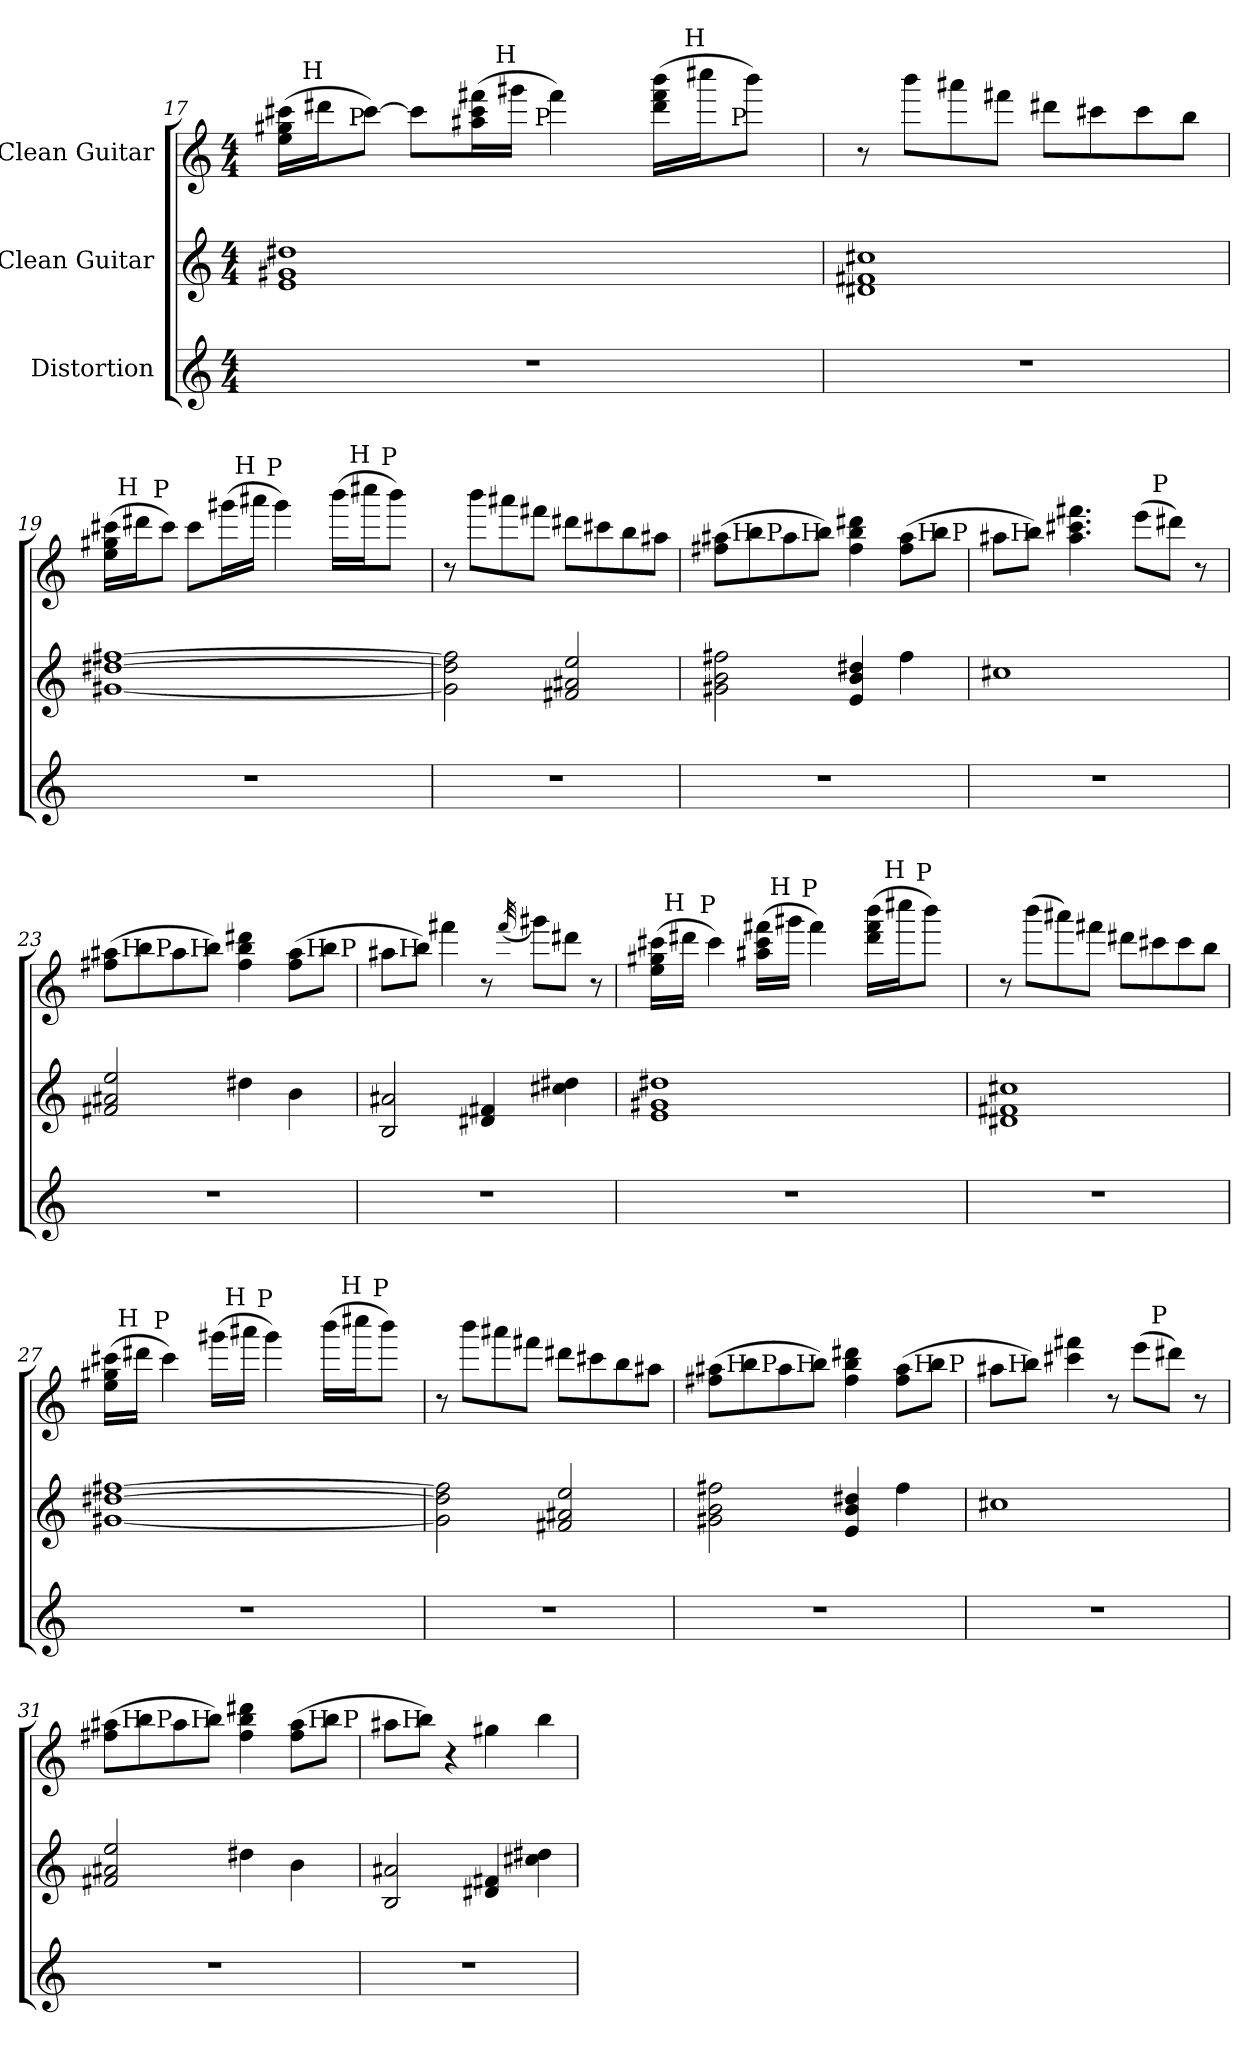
**kern	**kern	**kern
*part3	*part2	*part1
*staff3	*staff2	*staff1
*I"Distortion	*I"Clean Guitar	*I"Clean Guitar
*clefG2	*clefG2	*clefG2
*ITrd7c12	*ITrd7c12	*ITrd7c12
*k[]	*k[]	*k[]
*C:	*C:	*C:
*M4/4	*M4/4	*M4/4
=17	=17	=17
*	*	*^
*	*	*	*^
*	*	*	*	*^
*	*	*	*	*	*^
*	*	*	*	*	*	*^
*	*	*	*	*	*	*	*^
1r	1E 1G#X 1d#X	(16e\ 16g#X\ 16cc#X\LL	24ryy	12ryy	3ryy	3ryy	3%2ryy	3%2ryy
!	!	!	!LO:TX:a:t=H	!	!	!	!	!
.	.	.	3%2ryy	.	.	.	.	.
.	.	16dd#X\J	.	.	.	.	.	.
.	.	.	.	48ryy	.	.	.	.
!	!	!	!	!LO:TX:a:t=P	!	!	!	!
.	.	.	.	3%2ryy	.	.	.	.
.	.	[8cc#\J)	.	.	.	.	.	.
.	.	8cc#\L]	.	.	.	.	.	.
.	.	.	.	.	12ryy	12..ryy	.	.
.	.	(16a#X\ 16cc#\ 16ff#X\L	.	.	.	.	.	.
!	!	!	!	!	!LO:TX:a:t=H	!	!	!
.	.	.	.	.	3..ryy	.	.	.
.	.	16gg#X\JJ	.	.	.	.	.	.
!	!	!	!	!	!	!LO:TX:a:t=P	!	!
.	.	.	.	.	.	3ryy	.	.
.	.	4ff#\)	.	.	.	.	.	.
.	.	.	.	.	.	.	12.ryy	6ryy
.	.	.	6..ryy	.	.	.	.	.
.	.	(16dd#\ 16ff#\ 16bb\LL	.	.	.	.	.	.
.	.	.	.	6ryy	.	.	.	.
!	!	!	!	!	!	!	!LO:TX:a:t=H	!
.	.	.	.	.	.	.	6ryy	.
.	.	16ccc#X\J	.	.	.	6ryy	.	.
.	.	.	.	.	.	.	.	48ryy
!	!	!	!	!	!	!	!	!LO:TX:a:t=P
.	.	.	.	.	.	.	.	12..ryy
.	.	8bb\J)	.	.	.	.	.	.
.	.	.	.	24.ryy	.	.	.	.
.	.	.	.	.	.	.	24ryy	.
.	.	.	.	.	.	48ryy	.	.
*	*	*v	*v	*v	*v	*v	*v	*v
=18	=18	=18
1r	1D#X 1F#X 1c#X	8r
.	.	8bb\L
.	.	8aa#X\
.	.	8ff#X\J
.	.	8dd#X\L
.	.	8cc#X\
.	.	8cc#\
.	.	8b\J
!!LO:LB:g=z
=19	=19	=19
*	*	*^
*	*	*	*^
*	*	*	*	*^
*	*	*	*	*	*^
*	*	*	*	*	*	*^
*	*	*	*	*	*	*	*^
1r	[1G#X [1d#X [1f#X	(16e\ 16g#X\ 16cc#X\LL	24ryy	12ryy	3ryy	3ryy	3%2ryy	3%2ryy
!	!	!	!LO:TX:a:t=H	!	!	!	!	!
.	.	.	3%2ryy	.	.	.	.	.
.	.	16dd#X\J	.	.	.	.	.	.
.	.	.	.	48ryy	.	.	.	.
!	!	!	!	!LO:TX:a:t=P	!	!	!	!
.	.	.	.	3%2ryy	.	.	.	.
.	.	8cc#\J)	.	.	.	.	.	.
.	.	8cc#\L	.	.	.	.	.	.
.	.	.	.	.	12ryy	12..ryy	.	.
.	.	(16gg#X\L	.	.	.	.	.	.
!	!	!	!	!	!LO:TX:a:t=H	!	!	!
.	.	.	.	.	3..ryy	.	.	.
.	.	16aa#X\JJ	.	.	.	.	.	.
!	!	!	!	!	!	!LO:TX:a:t=P	!	!
.	.	.	.	.	.	3ryy	.	.
.	.	4gg#\)	.	.	.	.	.	.
.	.	.	.	.	.	.	12.ryy	6ryy
.	.	.	6..ryy	.	.	.	.	.
.	.	(16bb\LL	.	.	.	.	.	.
.	.	.	.	6ryy	.	.	.	.
!	!	!	!	!	!	!	!LO:TX:a:t=H	!
.	.	.	.	.	.	.	6ryy	.
.	.	16ccc#X\J	.	.	.	6ryy	.	.
.	.	.	.	.	.	.	.	48ryy
!	!	!	!	!	!	!	!	!LO:TX:a:t=P
.	.	.	.	.	.	.	.	12..ryy
.	.	8bb\J)	.	.	.	.	.	.
.	.	.	.	24.ryy	.	.	.	.
.	.	.	.	.	.	.	24ryy	.
.	.	.	.	.	.	48ryy	.	.
*	*	*v	*v	*v	*v	*v	*v	*v
=20	=20	=20
1r	2G#\] 2d#\] 2f#\]	8r
.	.	8bb\L
.	.	8aa#X\
.	.	8ff#X\J
.	2F#X/ 2A#X/ 2e/	8dd#X\L
.	.	8cc#X\
.	.	8b\
.	.	8a#X\J
=21	=21	=21
*	*	*^
*	*	*	*^
*	*	*	*	*^
1r	2G#X\ 2B\ 2f#X\	(8f#X\ 8a#X\L	16ryy	8.ryy	4ryy
!	!	!	!LO:TX:a:t=H	!	!
.	.	.	2...ryy	.	.
.	.	8b\	.	.	.
!	!	!	!	!LO:TX:a:t=P	!
.	.	.	.	2ryy	.
.	.	8a#\	.	.	16ryy
!	!	!	!	!	!LO:TX:a:t=H
.	.	.	.	.	2ryy
.	.	8b\J)	.	.	.
.	4E/ 4B/ 4d#X/	4f#\ 4b\ 4dd#X\	.	.	.
.	.	.	.	4ryy	.
.	4f#\	(8f#\ 8a#\L	.	.	.
!	!	!	!	!	!LO:TX:a:t=H
.	.	.	.	.	8.ryy
.	.	8b\J	.	.	.
!	!	!	!	!LO:TX:a:t=P	!
.	.	.	.	16ryy	.
*	*	*	*	*v	*v
!!LO:LB:g=z
=22	=22	=22	=22	=22
1r	1c#X	8a#X\L	16ryy	2ryy
!	!	!	!LO:TX:a:t=H	!
.	.	.	2...ryy	.
.	.	8b\J)	.	.
.	.	4.a#\ 4.cc#X\ 4.ff#X\	.	.
.	.	.	.	8.ryy
.	.	(8ee\L	.	.
!	!	!	!	!LO:TX:a:t=P
.	.	.	.	4ryy
.	.	8dd#X\J)	.	.
.	.	8r	.	.
.	.	.	.	16ryy
=23	=23	=23	=23	=23
*	*	*	*	*^
1r	2F#X/ 2A#X/ 2e/	(8f#X\ 8a#X\L	16ryy	8.ryy	4ryy
!	!	!	!LO:TX:a:t=H	!	!
.	.	.	2...ryy	.	.
.	.	8b\	.	.	.
!	!	!	!	!LO:TX:a:t=P	!
.	.	.	.	2ryy	.
.	.	8a#\	.	.	16ryy
!	!	!	!	!	!LO:TX:a:t=H
.	.	.	.	.	2ryy
.	.	8b\J)	.	.	.
.	4d#X\	4f#\ 4b\ 4dd#X\	.	.	.
.	.	.	.	4ryy	.
.	4B\	(8f#\ 8a#\L	.	.	.
!	!	!	!	!	!LO:TX:a:t=H
.	.	.	.	.	8.ryy
.	.	8b\J	.	.	.
!	!	!	!	!LO:TX:a:t=P	!
.	.	.	.	16ryy	.
*	*	*	*v	*v	*v
=24	=24	=24	=24
1r	2BB/ 2A#X/	8a#X\L	16ryy
!	!	!	!LO:TX:a:t=H
.	.	.	2...ryy
.	.	8b\J)	.
.	.	4ff#X\	.
.	4D#X/ 4F#X/	8r	.
.	.	(32qff#/	.
.	.	8gg#X\L)	.
.	4c#X\ 4d#X\	8dd#X\J	.
.	.	8r	.
!!LO:LB:g=z
=25	=25	=25	=25
*	*	*^	*
*	*	*	*	*^
*	*	*	*	*	*^
*	*	*	*	*	*	*^
*	*	*	*	*	*	*	*^
1r	1E 1G#X 1d#X	(16e\ 16g#X\ 16cc#X\LL	24ryy	12ryy	3ryy	3ryy	3%2ryy	3%2ryy
!	!	!	!LO:TX:a:t=H	!	!	!	!	!
.	.	.	3%2ryy	.	.	.	.	.
.	.	16dd#X\JJ	.	.	.	.	.	.
.	.	.	.	48ryy	.	.	.	.
!	!	!	!	!LO:TX:a:t=P	!	!	!	!
.	.	.	.	3%2ryy	.	.	.	.
.	.	4cc#\)	.	.	.	.	.	.
.	.	.	.	.	12ryy	12..ryy	.	.
.	.	(16a#X\ 16cc#\ 16ff#X\LL	.	.	.	.	.	.
!	!	!	!	!	!LO:TX:a:t=H	!	!	!
.	.	.	.	.	3..ryy	.	.	.
.	.	16gg#X\JJ	.	.	.	.	.	.
!	!	!	!	!	!	!LO:TX:a:t=P	!	!
.	.	.	.	.	.	3ryy	.	.
.	.	4ff#\)	.	.	.	.	.	.
.	.	.	.	.	.	.	12.ryy	6ryy
.	.	.	6..ryy	.	.	.	.	.
.	.	(16dd#\ 16ff#\ 16bb\LL	.	.	.	.	.	.
.	.	.	.	6ryy	.	.	.	.
!	!	!	!	!	!	!	!LO:TX:a:t=H	!
.	.	.	.	.	.	.	6ryy	.
.	.	16ccc#X\J	.	.	.	6ryy	.	.
.	.	.	.	.	.	.	.	48ryy
!	!	!	!	!	!	!	!	!LO:TX:a:t=P
.	.	.	.	.	.	.	.	12..ryy
.	.	8bb\J)	.	.	.	.	.	.
.	.	.	.	24.ryy	.	.	.	.
.	.	.	.	.	.	.	24ryy	.
.	.	.	.	.	.	48ryy	.	.
*	*	*v	*v	*v	*v	*v	*v	*v
=26	=26	=26
1r	1D#X 1F#X 1c#X	8r
.	.	(8bb\L
.	.	8aa#X\)
.	.	8ff#X\J
.	.	8dd#X\L
.	.	8cc#X\
.	.	8cc#\
.	.	8b\J
!!LO:PB:g=z
=27	=27	=27
*	*	*^
*	*	*	*^
*	*	*	*	*^
*	*	*	*	*	*^
*	*	*	*	*	*	*^
*	*	*	*	*	*	*	*^
1r	[1G#X [1d#X [1f#X	(16e\ 16g#X\ 16cc#X\LL	24ryy	12ryy	3ryy	3ryy	3%2ryy	3%2ryy
!	!	!	!LO:TX:a:t=H	!	!	!	!	!
.	.	.	3%2ryy	.	.	.	.	.
.	.	16dd#X\JJ	.	.	.	.	.	.
.	.	.	.	48ryy	.	.	.	.
!	!	!	!	!LO:TX:a:t=P	!	!	!	!
.	.	.	.	3%2ryy	.	.	.	.
.	.	4cc#\)	.	.	.	.	.	.
.	.	.	.	.	12ryy	12..ryy	.	.
.	.	(16gg#X\LL	.	.	.	.	.	.
!	!	!	!	!	!LO:TX:a:t=H	!	!	!
.	.	.	.	.	3..ryy	.	.	.
.	.	16aa#X\JJ	.	.	.	.	.	.
!	!	!	!	!	!	!LO:TX:a:t=P	!	!
.	.	.	.	.	.	3ryy	.	.
.	.	4gg#\)	.	.	.	.	.	.
.	.	.	.	.	.	.	12.ryy	6ryy
.	.	.	6..ryy	.	.	.	.	.
.	.	(16bb\LL	.	.	.	.	.	.
.	.	.	.	6ryy	.	.	.	.
!	!	!	!	!	!	!	!LO:TX:a:t=H	!
.	.	.	.	.	.	.	6ryy	.
.	.	16ccc#X\J	.	.	.	6ryy	.	.
.	.	.	.	.	.	.	.	48ryy
!	!	!	!	!	!	!	!	!LO:TX:a:t=P
.	.	.	.	.	.	.	.	12..ryy
.	.	8bb\J)	.	.	.	.	.	.
.	.	.	.	24.ryy	.	.	.	.
.	.	.	.	.	.	.	24ryy	.
.	.	.	.	.	.	48ryy	.	.
*	*	*v	*v	*v	*v	*v	*v	*v
=28	=28	=28
1r	2G#\] 2d#\] 2f#\]	8r
.	.	8bb\L
.	.	8aa#X\
.	.	8ff#X\J
.	2F#X/ 2A#X/ 2e/	8dd#X\L
.	.	8cc#X\
.	.	8b\
.	.	8a#X\J
=29	=29	=29
*	*	*^
*	*	*	*^
*	*	*	*	*^
1r	2G#X\ 2B\ 2f#X\	(8f#X\ 8a#X\L	16ryy	8.ryy	4ryy
!	!	!	!LO:TX:a:t=H	!	!
.	.	.	2...ryy	.	.
.	.	8b\	.	.	.
!	!	!	!	!LO:TX:a:t=P	!
.	.	.	.	2ryy	.
.	.	8a#\	.	.	16ryy
!	!	!	!	!	!LO:TX:a:t=H
.	.	.	.	.	2ryy
.	.	8b\J)	.	.	.
.	4E/ 4B/ 4d#X/	4f#\ 4b\ 4dd#X\	.	.	.
.	.	.	.	4ryy	.
.	4f#\	(8f#\ 8a#\L	.	.	.
!	!	!	!	!	!LO:TX:a:t=H
.	.	.	.	.	8.ryy
.	.	8b\J	.	.	.
!	!	!	!	!LO:TX:a:t=P	!
.	.	.	.	16ryy	.
*	*	*	*	*v	*v
!!LO:LB:g=z
=30	=30	=30	=30	=30
1r	1c#X	8a#X\L	16ryy	2ryy
!	!	!	!LO:TX:a:t=H	!
.	.	.	2...ryy	.
.	.	8b\J)	.	.
.	.	4cc#X\ 4ff#X\	.	.
.	.	8r	.	8.ryy
.	.	(8ee\L	.	.
!	!	!	!	!LO:TX:a:t=P
.	.	.	.	4ryy
.	.	8dd#X\J)	.	.
.	.	8r	.	.
.	.	.	.	16ryy
=31	=31	=31	=31	=31
*	*	*	*	*^
1r	2F#X/ 2A#X/ 2e/	(8f#X\ 8a#X\L	16ryy	8.ryy	4ryy
!	!	!	!LO:TX:a:t=H	!	!
.	.	.	2...ryy	.	.
.	.	8b\	.	.	.
!	!	!	!	!LO:TX:a:t=P	!
.	.	.	.	2ryy	.
.	.	8a#\	.	.	16ryy
!	!	!	!	!	!LO:TX:a:t=H
.	.	.	.	.	2ryy
.	.	8b\J)	.	.	.
.	4d#X\	4f#\ 4b\ 4dd#X\	.	.	.
.	.	.	.	4ryy	.
.	4B\	(8f#\ 8a#\L	.	.	.
!	!	!	!	!	!LO:TX:a:t=H
.	.	.	.	.	8.ryy
.	.	8b\J	.	.	.
!	!	!	!	!LO:TX:a:t=P	!
.	.	.	.	16ryy	.
*	*	*	*v	*v	*v
=32	=32	=32	=32
1r	2BB/ 2A#X/	8a#X\L	16ryy
!	!	!	!LO:TX:a:t=H
.	.	.	2...ryy
.	.	8b\J)	.
.	.	4r	.
.	4D#X/ 4F#X/	4g#X\	.
.	4c#X\ 4d#X\	4b\	.
*	*	*v	*v
=	=	=
*-	*-	*-
